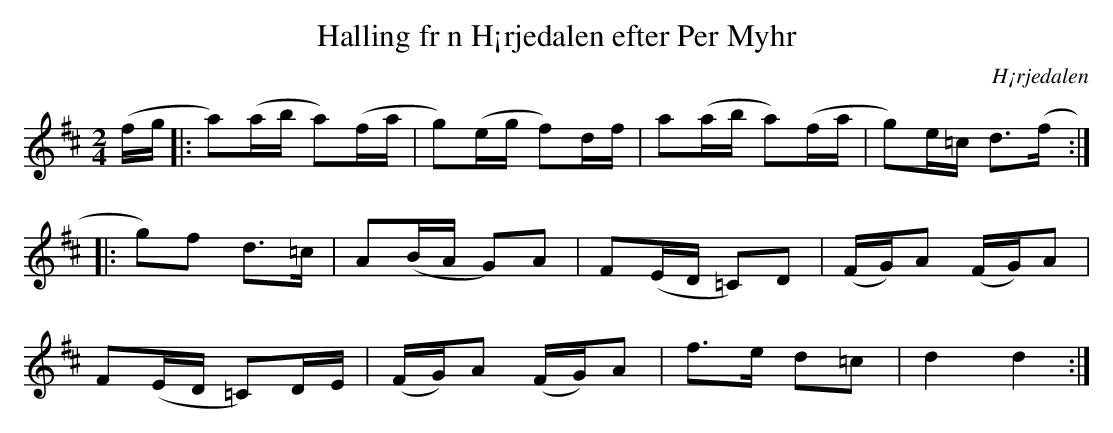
X:1
T:Halling fr n H¡rjedalen efter Per Myhr
M:2/4
L:1/16
O:H¡rjedalen
K:D
(fg |: a2)(ab a2)(fa | g2)(eg f2)df | a2(ab a2)(fa | g2)e=c d2>(f2 :|
|: g2)f2 d2>=c2 | A2(BA G2)A2 | F2(ED =C2)D2 | (FG)A2 (FG)A2 |
F2(ED =C2)DE | (FG)A2 (FG)A2 | f2>e2 d2=c2 | d4 d4 :|
